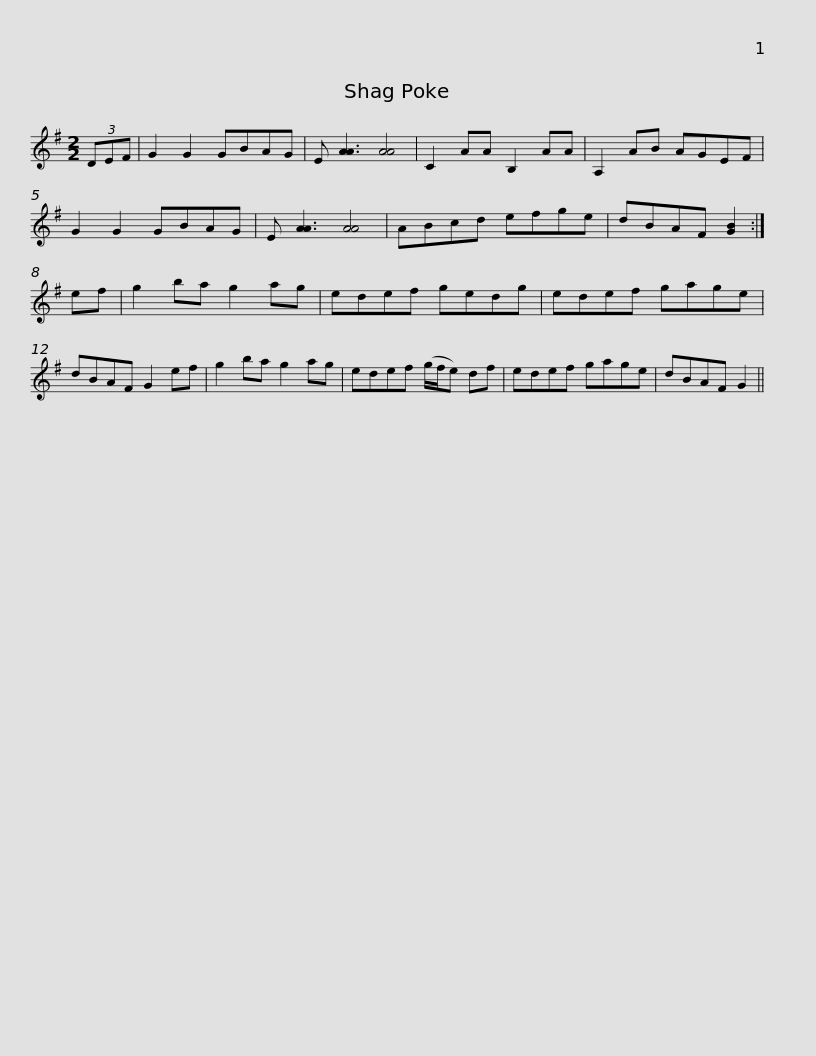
X:1
L:1/8
M:2/2
I:linebreak $
K:G
V:1 treble
V:1
 (3DEF | G2 G2 GBAG | E [AA]3 [AA]4 | C2 AA B,2 AA | A,2 AB AGEF | %5
 G2 G2 GBAG | E [AA]3 [AA]4 |$ ABcd efge | dBAF [GB]2 :| ef | %10
 g2 ba g2 ag | edef gedg | edef gage |$ dBAF G2 ef | g2 ba g2 ag | %15
 edef (g/f/e) df | edef gage | dBAF G2 || %18
